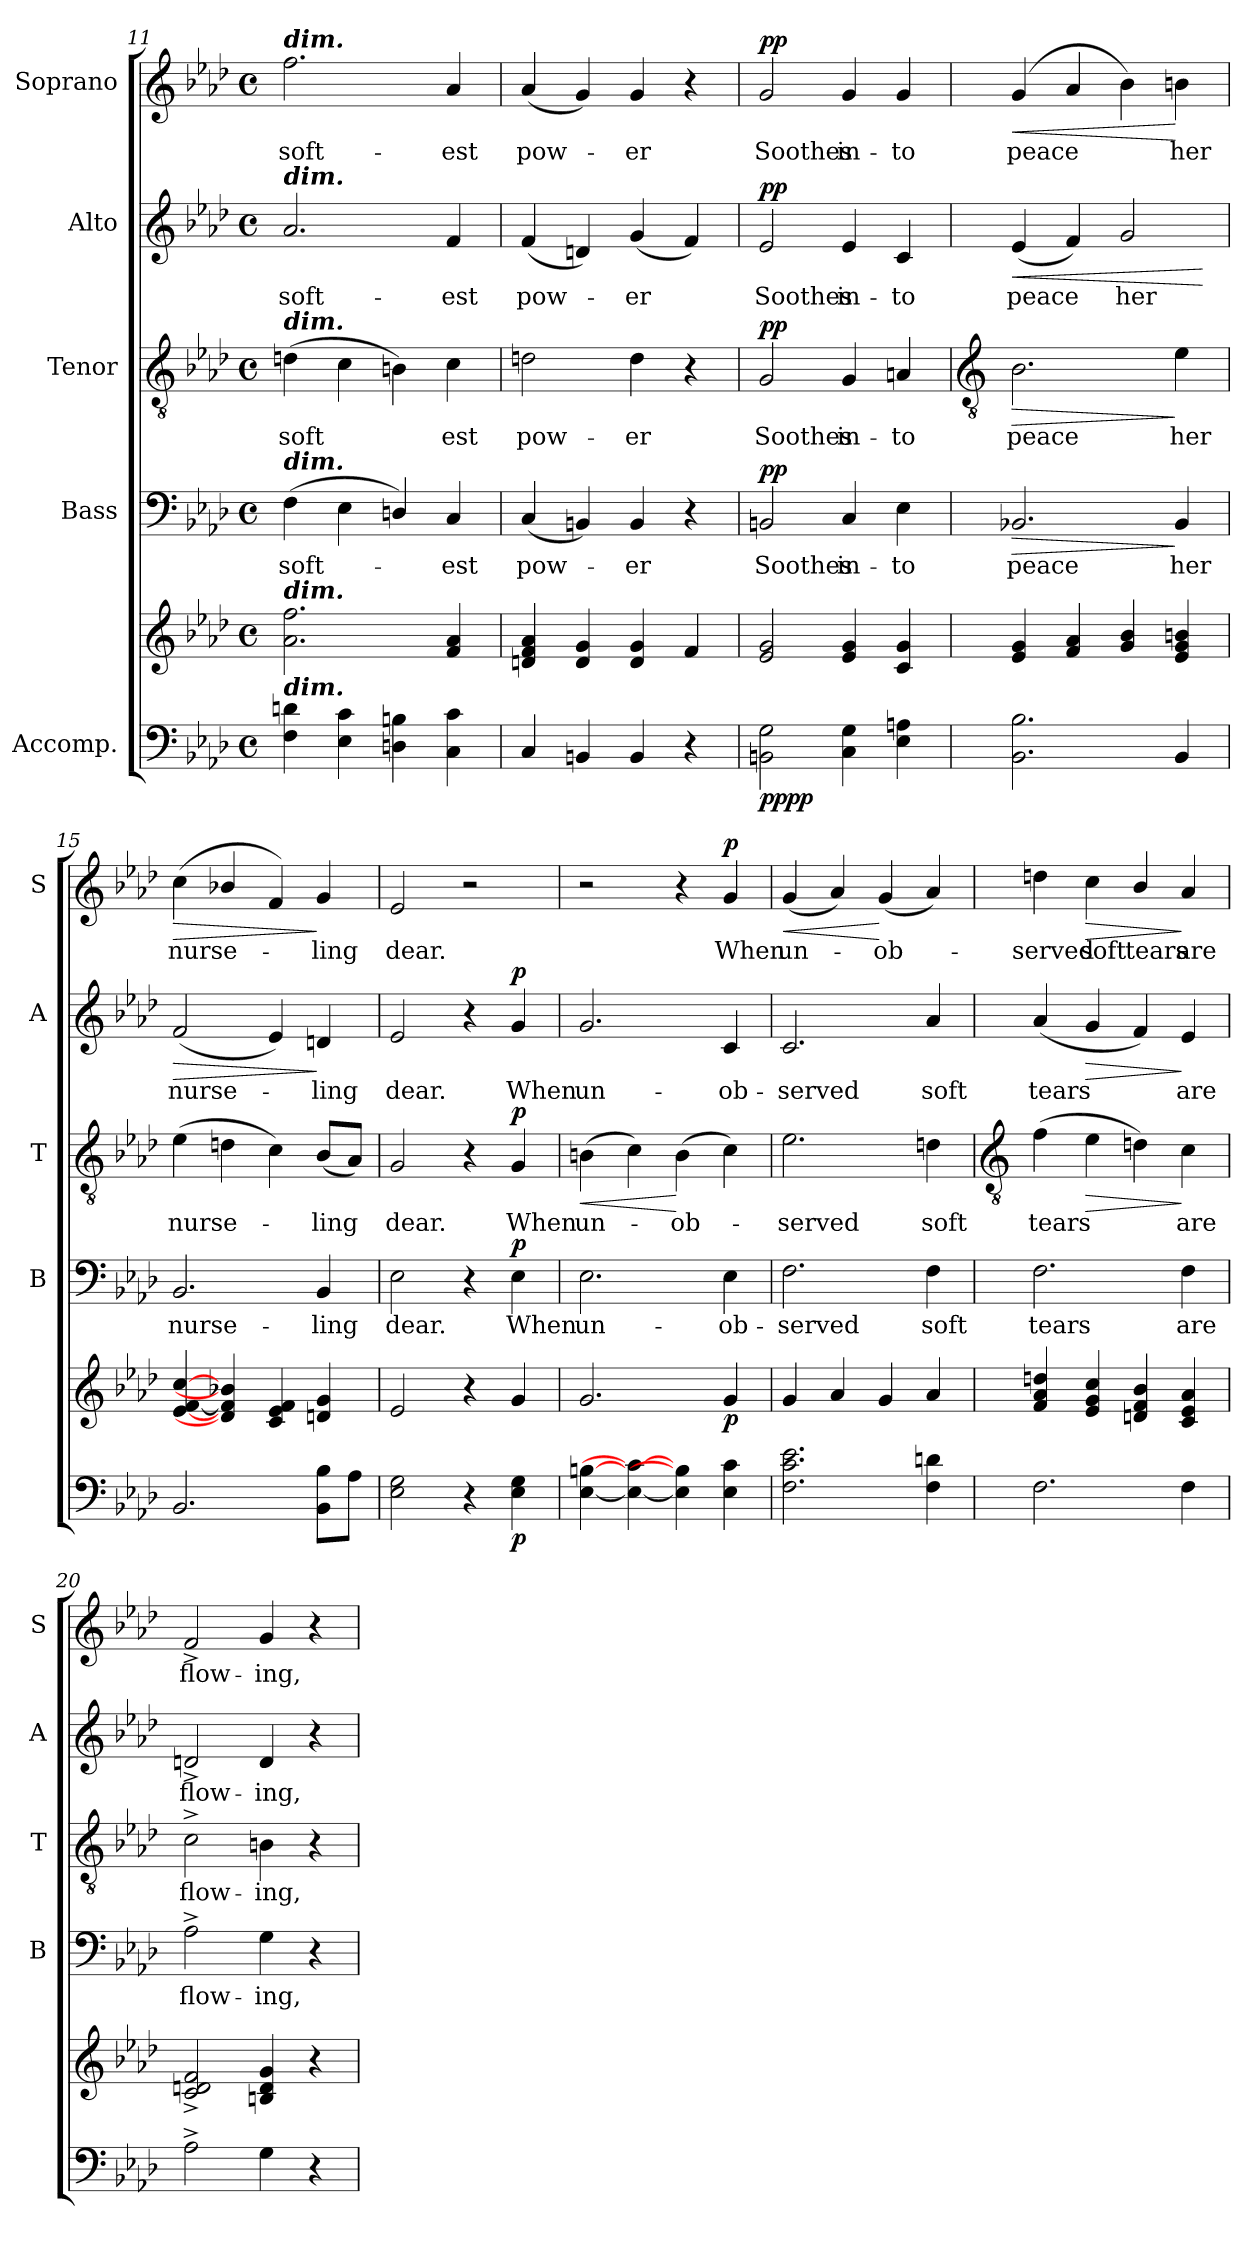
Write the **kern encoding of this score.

**kern	**kern	**dynam	**kern	**text	**dynam	**kern	**text	**dynam	**kern	**text	**dynam	**kern	**text	**dynam
*part5	*part5	*part5	*part4	*part4	*part4	*part3	*part3	*part3	*part2	*part2	*part2	*part1	*part1	*part1
*staff6	*staff5	*staff5/6	*staff4	*staff4	*staff4	*staff3	*staff3	*staff3	*staff2	*staff2	*staff2	*staff1	*staff1	*staff1
*I"Accomp.	*	*	*I"Bass	*	*	*I"Tenor	*	*	*I"Alto	*	*	*I"Soprano	*	*
*	*	*	*I'B	*	*	*I'T	*	*	*I'A	*	*	*I'S	*	*
*clefF4	*clefG2	*	*clefF4	*	*	*clefGv2	*	*	*clefG2	*	*	*clefG2	*	*
*k[b-e-a-d-]	*k[b-e-a-d-]	*	*k[b-e-a-d-]	*	*	*k[b-e-a-d-]	*	*	*k[b-e-a-d-]	*	*	*k[b-e-a-d-]	*	*
*A-:	*A-:	*	*A-:	*	*	*A-:	*	*	*A-:	*	*	*A-:	*	*
*M4/4	*M4/4	*	*M4/4	*	*	*M4/4	*	*	*M4/4	*	*	*M4/4	*	*
*met(c)	*met(c)	*	*met(c)	*	*	*met(c)	*	*	*met(c)	*	*	*met(c)	*	*
=11	=11	=11	=11	=11	=11	=11	=11	=11	=11	=11	=11	=11	=11	=11
!	!	!	!	!	!	!	!	!	!	!	!	!LO:TX:a:Bi:t=dim.	!	!
!	!	!	!	!	!	!	!	!	!LO:TX:a:Bi:t=dim.	!	!	!	!	!
!	!	!	!	!	!	!LO:TX:a:Bi:t=dim.	!	!	!	!	!	!	!	!
!	!	!	!LO:TX:a:Bi:t=dim.	!	!	!	!	!	!	!	!	!	!	!
!	!LO:TX:a:Bi:t=dim.	!	!	!	!	!	!	!	!	!	!	!	!	!
!LO:TX:a:Bi:t=dim.	!	!	!	!	!	!	!	!	!	!	!	!	!	!
!	!	!	!	!LO:LY:b	!	!	!LO:LY:b	!	!	!LO:LY:b	!	!	!LO:LY:b	!
4F 4dn	2.a- 2.ff	.	(>4F	soft-	.	(>4dn	soft	.	2.a-	soft-	.	2.ff	soft-	.
4E- 4c	.	.	4E-	.	.	4c	.	.	.	.	.	.	.	.
4Dn\ 4Bn\	.	.	4Dn/)	.	.	4Bn)	.	.	.	.	.	.	.	.
!	!	!	!	!LO:LY:b	!	!	!LO:LY:b	!	!	!LO:LY:b	!	!	!LO:LY:b	!
4C 4c	4f 4a-	.	4C	est	.	4c	est	.	4f	-est	.	4a-	-est	.
=12	=12	=12	=12	=12	=12	=12	=12	=12	=12	=12	=12	=12	=12	=12
!	!	!	!	!LO:LY:b	!	!	!LO:LY:b	!	!	!LO:LY:b	!	!	!LO:LY:b	!
4C	4dn 4f 4a-	.	(<4C	pow-	.	2dn	pow-	.	(<4f	pow-	.	(<4a-	pow-	.
4BBn	4d 4g	.	4BBn)	.	.	.	.	.	4dn)	.	.	4g)	.	.
!	!	!	!	!LO:LY:b	!	!	!LO:LY:b	!	!	!LO:LY:b	!	!	!LO:LY:b	!
4BB	4d 4g	.	4BB	er	.	4d	-er	.	(<4g	er	.	4g	er	.
4r	4f	.	4r	.	.	4r	.	.	4f)	.	.	4r	.	.
=13	=13	=13	=13	=13	=13	=13	=13	=13	=13	=13	=13	=13	=13	=13
!	!	!LO:DY:b=2	!	!LO:LY:b	!	!	!LO:LY:b	!	!	!LO:LY:b	!	!	!LO:LY:b	!
!	!	!LO:DY:n=1:b	!	!	!LO:DY:b	!	!	!LO:DY:b	!	!	!LO:DY:b	!	!	!LO:DY:b
2BBn 2G	2e- 2g	pp pp	2BBn	Soothes	pp	2G	Soothes	pp	2e-	Soothes	pp	2g	Soothes	pp
!	!	!	!	!LO:LY:b	!	!	!LO:LY:b	!	!	!LO:LY:b	!	!	!LO:LY:b	!
4C 4G	4e- 4g	.	4C	in-	.	4G	in-	.	4e-	in-	.	4g	in-	.
!	!	!	!	!LO:LY:b	!	!	!LO:LY:b	!	!	!LO:LY:b	!	!	!LO:LY:b	!
4E- 4An	4c 4g	.	4E-	-to	.	4An	-to	.	4c	-to	.	4g	-to	.
!!LO:LB:g=z
=14	=14	=14	=14	=14	=14	=14	=14	=14	=14	=14	=14	=14	=14	=14
*	*	*	*	*	*	*clefGv2	*	*	*	*	*	*	*	*
!	!	!	!	!LO:LY:b	!LO:HP:b	!	!LO:LY:b	!LO:HP:b	!	!LO:LY:b	!LO:HP:b	!	!LO:LY:b	!LO:HP:b
2.BB- 2.B-	4e- 4g	.	2.BB-X	peace	>	2.B-	peace	>	(<4e-	peace	<	(<4g	peace	<
.	4f 4a-	.	.	.	.	.	.	.	4f)	.	.	4a-	.	.
!	!	!	!	!	!	!	!	!	!	!LO:LY:b	!	!	!	!
.	4g 4b-	.	.	.	.	.	.	.	2g	her	.	4b-)	.	.
!	!	!	!	!LO:LY:b	!	!	!LO:LY:b	!	!	!	!	!	!LO:LY:b	!
4BB-	4e- 4g 4bn	.	4BB-	her	]	4e-	her	]	.	.	.	4bn	her	[
.	.	.	.	.	.	.	.	.	.	.	[	.	.	.
=15	=15	=15	=15	=15	=15	=15	=15	=15	=15	=15	=15	=15	=15	=15
!	!	!	!	!LO:LY:b	!	!	!LO:LY:b	!	!	!LO:LY:b	!LO:HP:b	!	!LO:LY:b	!LO:HP:b
2.BB-	[4e- [4f [4cc	.	2.BB-	nurse-	.	(>4e-	nurse-	.	(<2f	nurse-	>	(<4cc	nurse-	>
.	4d/] 4f/] 4b-X/]	.	.	.	.	4dn	.	.	.	.	.	4b-X/	.	.
.	4c 4e- 4f	.	.	.	.	4c)	.	.	4e-)	.	.	4f)	.	.
!	!	!	!	!LO:LY:b	!	!	!LO:LY:b	!	!	!LO:LY:b	!	!	!LO:LY:b	!
8BB- 8B-L	4d 4g	.	4BB-	-ling	.	(<8B-L	ling	.	4dn	ling	]	4g	ling	]
8A-J	.	.	.	.	.	8A-J)	.	.	.	.	.	.	.	.
=16	=16	=16	=16	=16	=16	=16	=16	=16	=16	=16	=16	=16	=16	=16
!	!	!	!	!LO:LY:b	!	!	!LO:LY:b	!	!	!LO:LY:b	!	!	!LO:LY:b	!
2E- 2G	2e-	.	2E-	dear.	.	2G	dear.	.	2e-	dear.	.	2e-	dear.	.
4r	4r	.	4r	.	.	4r	.	.	4r	.	.	2r	.	.
!	!	!LO:DY:b=2	!	!LO:LY:b	!LO:DY:b	!	!LO:LY:b	!LO:DY:b	!	!LO:LY:b	!LO:DY:b	!	!	!
4E- 4G	4g	p	4E-	When	p	4G	When	p	4g	When	p	.	.	.
=17	=17	=17	=17	=17	=17	=17	=17	=17	=17	=17	=17	=17	=17	=17
!	!	!	!	!LO:LY:b	!	!	!LO:LY:b	!LO:HP:b	!	!LO:LY:b	!	!	!	!
[4E- [4Bn	2.g	.	2.E-	un-	.	(>4Bn	un-	<	2.g	un-	.	2r	.	.
4E-_ 4c_	.	.	.	.	.	4c)	.	.	.	.	.	.	.	.
!	!	!	!	!	!	!	!LO:LY:b	!	!	!	!	!	!	!
4E-] 4B]	.	.	.	.	.	(>4B	ob-	[	.	.	.	4r	.	.
!	!	!LO:DY:b	!	!LO:LY:b	!	!	!	!	!	!LO:LY:b	!	!	!LO:LY:b	!LO:DY:b
4E- 4c	4g	p	4E-	-ob-	.	4c)	.	.	4c	-ob-	.	4g	When	p
=18	=18	=18	=18	=18	=18	=18	=18	=18	=18	=18	=18	=18	=18	=18
!	!	!	!	!LO:LY:b	!	!	!LO:LY:b	!	!	!LO:LY:b	!	!	!LO:LY:b	!LO:HP:b
2.F 2.c 2.e-	4g	.	2.F	-served	.	2.e-	served	.	2.c	-served	.	(<4g	un-	<
.	4a-	.	.	.	.	.	.	.	.	.	.	4a-)	.	.
!	!	!	!	!	!	!	!	!	!	!	!	!	!LO:LY:b	!
.	4g	.	.	.	.	.	.	.	.	.	.	(<4g	ob-	[
!	!	!	!	!LO:LY:b	!	!	!LO:LY:b	!	!	!LO:LY:b	!	!	!	!
4F 4dn	4a-	.	4F	soft	.	4dn	soft	.	4a-	soft	.	4a-)	.	.
!!LO:LB:g=z
=19	=19	=19	=19	=19	=19	=19	=19	=19	=19	=19	=19	=19	=19	=19
*	*	*	*	*	*	*clefGv2	*	*	*	*	*	*	*	*
!	!	!	!	!LO:LY:b	!	!	!LO:LY:b	!	!	!LO:LY:b	!	!	!LO:LY:b	!
2.F	4f 4a- 4ddn	.	2.F	tears	.	(>4f	tears	.	(<4a-	tears	.	4ddn	served	.
!	!	!	!	!	!	!	!	!LO:HP:b	!	!	!LO:HP:b	!	!LO:LY:b	!LO:HP:b
.	4e- 4g 4cc	.	.	.	.	4e-	.	>	4g	.	>	4cc	soft	>
!	!	!	!	!	!	!	!	!	!	!	!	!	!LO:LY:b	!
.	4dn/ 4f/ 4b-/	.	.	.	.	4dn)	.	.	4f)	.	.	4b-/	tears	.
!	!	!	!	!LO:LY:b	!	!	!LO:LY:b	!	!	!LO:LY:b	!	!	!LO:LY:b	!
4F	4c 4e- 4a-	.	4F	are	.	4c	are	]	4e-	are	]	4a-	are	]
=20	=20	=20	=20	=20	=20	=20	=20	=20	=20	=20	=20	=20	=20	=20
!	!	!	!	!LO:LY:b	!	!	!LO:LY:b	!	!	!LO:LY:b	!	!	!LO:LY:b	!
2A-^	2c^ 2dn^ 2f^	.	2A-^	flow-	.	2c^	flow-	.	2dn^	flow-	.	2f^	flow-	.
!	!	!	!	!LO:LY:b	!	!	!LO:LY:b	!	!	!LO:LY:b	!	!	!LO:LY:b	!
4G	4Bn 4d 4g	.	4G	-ing,	.	4Bn	-ing,	.	4d	-ing,	.	4g	-ing,	.
4r	4r	.	4r	.	.	4r	.	.	4r	.	.	4r	.	.
=	=	=	=	=	=	=	=	=	=	=	=	=	=	=
*-	*-	*-	*-	*-	*-	*-	*-	*-	*-	*-	*-	*-	*-	*-
